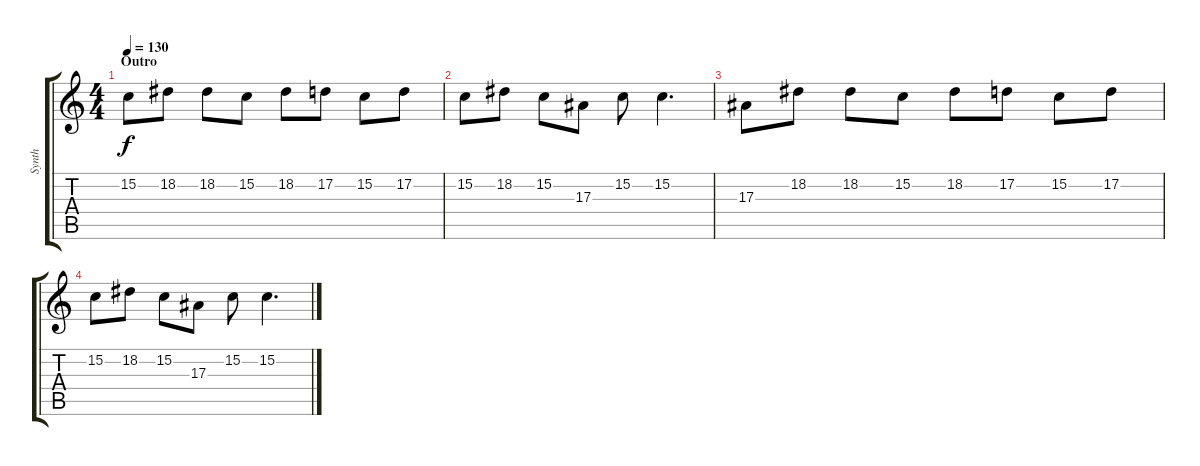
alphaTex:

\track ("Synth" "Synth") {instrument lead2sawtooth}
\staff {score tabs}
\tuning (D4 A3 F3 C3 G2 C2) {hide}
\ts (4 4)
\section ("" "Outro")
\tempo 130
\clef g2
\ks c
15.2.8{dy f volume 9 instrument lead2sawtooth} 18.2.8 18.2.8 15.2.8 18.2.8 17.2.8 15.2.8 17.2.8 |
15.2.8 18.2.8 15.2.8 17.3.8 15.2.8 15.2.4{d} |
17.3.8 18.2.8 18.2.8 15.2.8 18.2.8 17.2.8 15.2.8 17.2.8 |
15.2.8 18.2.8 15.2.8 17.3.8 15.2.8 15.2.4{d}
